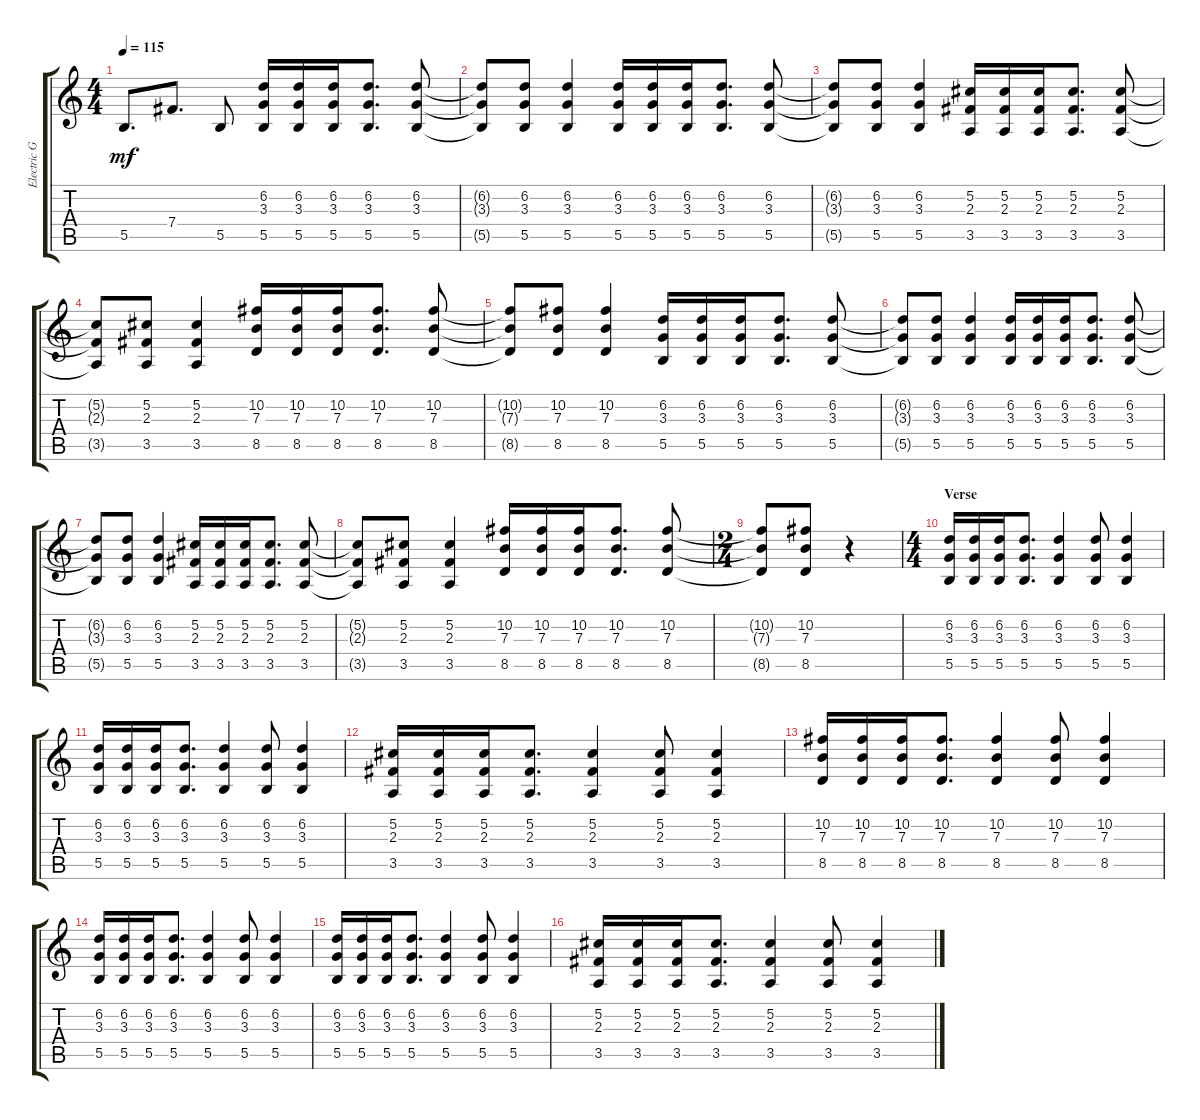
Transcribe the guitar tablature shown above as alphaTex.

\track ("Electric Guitar" "Electric G") {instrument overdrivenguitar}
\staff {score tabs}
\tuning (Db4 Ab3 E3 B2 Gb2 B1) {hide}
\ts (4 4)
\tempo 115
\clef g2
\ks c
5.5.8{d dy mf} 7.4.8{d} 5.5.8 (6.2 3.3 5.5).16 (6.2 3.3 5.5).16 (6.2 3.3 5.5).16 (6.2 3.3 5.5).8{d} (6.2 3.3 5.5).8 |
(6.2{t} 3.3{t} 5.5{t}).8 (6.2 3.3 5.5).8 (6.2 3.3 5.5).4 (6.2 3.3 5.5).16 (6.2 3.3 5.5).16 (6.2 3.3 5.5).16 (6.2 3.3 5.5).8{d} (6.2 3.3 5.5).8 |
(6.2{t} 3.3{t} 5.5{t}).8 (6.2 3.3 5.5).8 (6.2 3.3 5.5).4 (5.2 2.3 3.5).16 (5.2 2.3 3.5).16 (5.2 2.3 3.5).16 (5.2 2.3 3.5).8{d} (5.2 2.3 3.5).8 |
(5.2{t} 2.3{t} 3.5{t}).8 (5.2 2.3 3.5).8 (5.2 2.3 3.5).4 (10.2 7.3 8.5).16 (10.2 7.3 8.5).16 (10.2 7.3 8.5).16 (10.2 7.3 8.5).8{d} (10.2 7.3 8.5).8 |
(10.2{t} 7.3{t} 8.5{t}).8 (10.2 7.3 8.5).8 (10.2 7.3 8.5).4 (6.2 3.3 5.5).16 (6.2 3.3 5.5).16 (6.2 3.3 5.5).16 (6.2 3.3 5.5).8{d} (6.2 3.3 5.5).8 |
(6.2{t} 3.3{t} 5.5{t}).8 (6.2 3.3 5.5).8 (6.2 3.3 5.5).4 (6.2 3.3 5.5).16 (6.2 3.3 5.5).16 (6.2 3.3 5.5).16 (6.2 3.3 5.5).8{d} (6.2 3.3 5.5).8 |
(6.2{t} 3.3{t} 5.5{t}).8 (6.2 3.3 5.5).8 (6.2 3.3 5.5).4 (5.2 2.3 3.5).16 (5.2 2.3 3.5).16 (5.2 2.3 3.5).16 (5.2 2.3 3.5).8{d} (5.2 2.3 3.5).8 |
(5.2{t} 2.3{t} 3.5{t}).8 (5.2 2.3 3.5).8 (5.2 2.3 3.5).4 (10.2 7.3 8.5).16 (10.2 7.3 8.5).16 (10.2 7.3 8.5).16 (10.2 7.3 8.5).8{d} (10.2 7.3 8.5).8 |
\ts (2 4)
(10.2{t} 7.3{t} 8.5{t}).8 (10.2 7.3 8.5).8 r.4 |
\ts (4 4)
\section ("" "Verse")
(6.2 3.3 5.5).16 (6.2 3.3 5.5).16 (6.2 3.3 5.5).16 (6.2 3.3 5.5).8{d} (6.2 3.3 5.5).4 (6.2 3.3 5.5).8 (6.2 3.3 5.5).4 |
(6.2 3.3 5.5).16 (6.2 3.3 5.5).16 (6.2 3.3 5.5).16 (6.2 3.3 5.5).8{d} (6.2 3.3 5.5).4 (6.2 3.3 5.5).8 (6.2 3.3 5.5).4 |
(5.2 2.3 3.5).16 (5.2 2.3 3.5).16 (5.2 2.3 3.5).16 (5.2 2.3 3.5).8{d} (5.2 2.3 3.5).4 (5.2 2.3 3.5).8 (5.2 2.3 3.5).4 |
(10.2 7.3 8.5).16 (10.2 7.3 8.5).16 (10.2 7.3 8.5).16 (10.2 7.3 8.5).8{d} (10.2 7.3 8.5).4 (10.2 7.3 8.5).8 (10.2 7.3 8.5).4 |
(6.2 3.3 5.5).16 (6.2 3.3 5.5).16 (6.2 3.3 5.5).16 (6.2 3.3 5.5).8{d} (6.2 3.3 5.5).4 (6.2 3.3 5.5).8 (6.2 3.3 5.5).4 |
(6.2 3.3 5.5).16 (6.2 3.3 5.5).16 (6.2 3.3 5.5).16 (6.2 3.3 5.5).8{d} (6.2 3.3 5.5).4 (6.2 3.3 5.5).8 (6.2 3.3 5.5).4 |
(5.2 2.3 3.5).16 (5.2 2.3 3.5).16 (5.2 2.3 3.5).16 (5.2 2.3 3.5).8{d} (5.2 2.3 3.5).4 (5.2 2.3 3.5).8 (5.2 2.3 3.5).4
